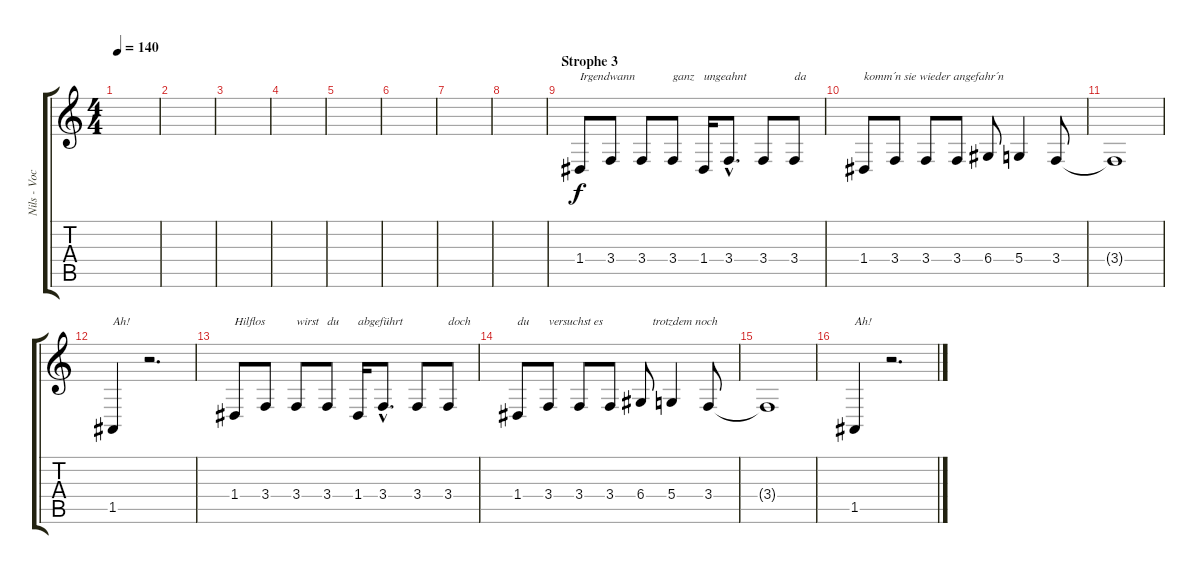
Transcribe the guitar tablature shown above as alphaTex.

\track ("Nils - Vocals" "Nils - Voc") {instrument lead6voice}
\staff {score tabs}
\tuning (E4 B3 G3 D3 A2 E2) {hide}
\ts (4 4)
\tempo 140
\clef g2
\ks c
|
|
|
|
|
|
|
|
\section ("" "Strophe 3")
1.4.8{txt "Irgendwann"} 3.4.8 3.4.8 3.4.8{txt "ganz"} 1.4.16{txt "ungeahnt"} 3.4{hac}.8{d} 3.4.8 3.4.8{txt "da"} |
1.4.8{txt "komm´n sie wieder angefahr´n"} 3.4.8 3.4.8 3.4.8 6.4.8 5.4.4 3.4.8 |
3.4{t}.1 |
1.5.4{txt "Ah!"} r.2{d} |
1.4.8{txt "Hilflos"} 3.4.8 3.4.8{txt "wirst"} 3.4.8{txt "du"} 1.4.16{txt "abgeführt"} 3.4{hac}.8{d} 3.4.8 3.4.8{txt "doch"} |
1.4.8{txt "du"} 3.4.8{txt "versuchst es"} 3.4.8 3.4.8 6.4.8{txt "    trotzdem noch"} 5.4.4 3.4.8 |
3.4{t}.1 |
1.5.4{txt "Ah!"} r.2{d}
